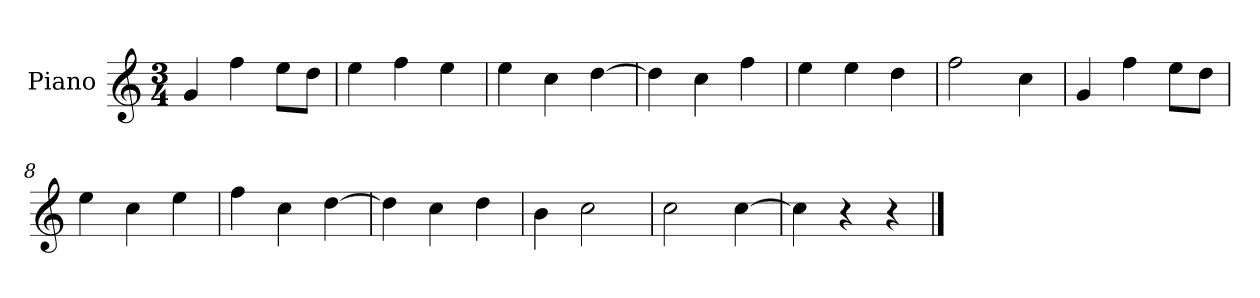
**kern
*part1
*staff1
*I"Piano
*I'P-no
*clefG2
*k[]
*M3/4
*MM177
=1
4g/
4ff\
8ee\L
8dd\J
=2
4ee\
4ff\
4ee\
=3
4ee\
4cc\
[4dd\
=4
4dd\]
4cc\
4ff\
=5
4ee\
4ee\
4dd\
=6
2ff\
4cc\
=7
4g/
4ff\
8ee\L
8dd\J
=8
4ee\
4cc\
4ee\
=9
4ff\
4cc\
[4dd\
=10
4dd\]
4cc\
4dd\
=11
4b\
2cc\
!!LO:LB:g=z
=12
2cc\
[4cc\
=13
4cc\]
4r
4r
==
*-
